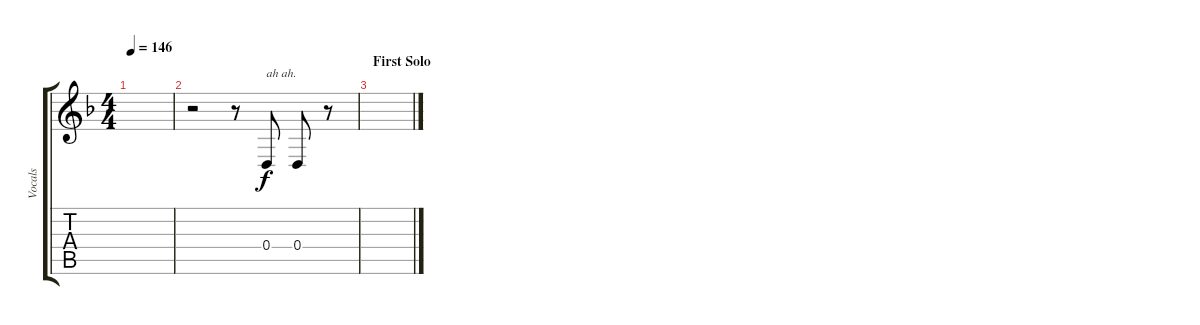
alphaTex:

\track ("Vocals" "Vocals") {instrument clarinet}
\staff {score tabs}
\tuning (E4 B3 G3 D3 A2 E2) {hide}
\ts (4 4)
\tempo 146
\clef g2
\ks f
|
r.2 r.8 0.4.8{txt "ah ah."} 0.4.8 r.8 |
\section ("" "First Solo")
